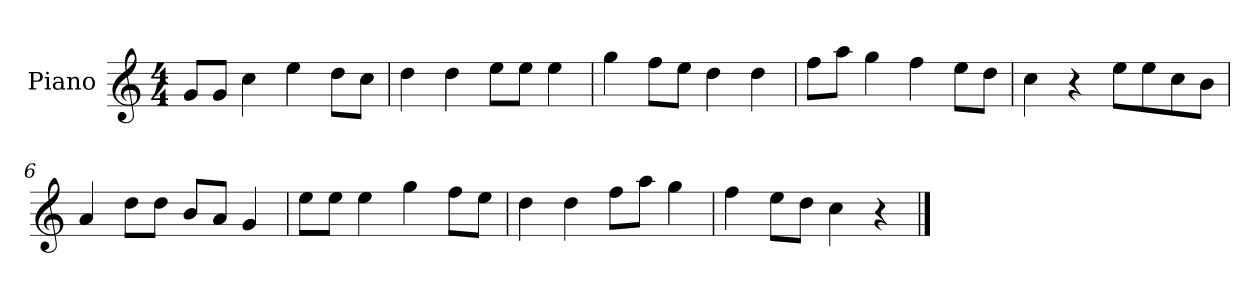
**kern
*part1
*staff1
*I"Piano
*I'P-no
*clefG2
*k[]
*M4/4
*MM90
=1
8g/L
8g/J
4cc\
4ee\
8dd\L
8cc\J
=2
4dd\
4dd\
8ee\L
8ee\J
4ee\
=3
4gg\
8ff\L
8ee\J
4dd\
4dd\
=4
8ff\L
8aa\J
4gg\
4ff\
8ee\L
8dd\J
=5
4cc\
4r
8ee\L
8ee\
8cc\
8b\J
=6
4a/
8dd\L
8dd\J
8b/L
8a/J
4g/
!!LO:LB:g=z
=7
8ee\L
8ee\J
4ee\
4gg\
8ff\L
8ee\J
=8
4dd\
4dd\
8ff\L
8aa\J
4gg\
=9
4ff\
8ee\L
8dd\J
4cc\
4r
==
*-
